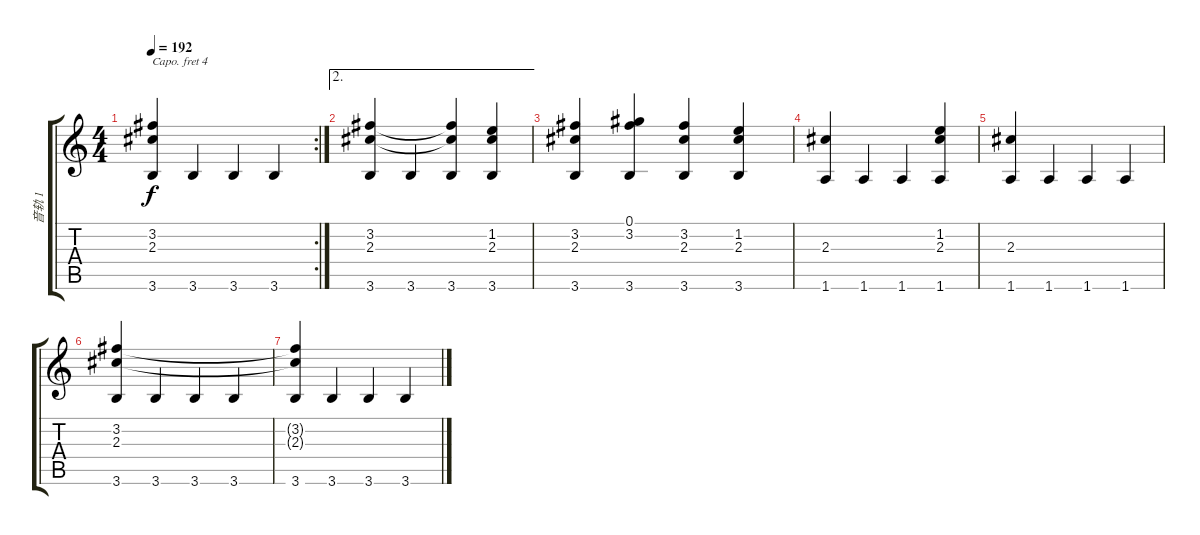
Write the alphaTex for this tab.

\track ("音轨 1" "音轨 1") {instrument acousticguitarnylon}
\staff {score tabs}
\capo 4
\tuning (E4 B3 G3 D3 A2 E2) {hide}
\rc 2
\ts (4 4)
\tempo 192
\clef g2
\ks c
(3.2{t} 2.3{t} 3.6).4{dy f} 3.6.4 3.6.4 3.6.4 |
\ae 2
(3.2 2.3 3.6).4{volume 3} 3.6.4 (3.2{t} 2.3{t} 3.6).4 (1.2 2.3 3.6).4 |
(3.2 2.3 3.6).4 (0.1 3.2 3.6).4 (3.2 2.3 3.6).4 (1.2 2.3 3.6).4 |
(2.3 1.6).4 1.6.4 1.6.4 (1.2 2.3 1.6).4 |
(2.3 1.6).4 1.6.4 1.6.4 1.6.4 |
(3.2 2.3 3.6).4 3.6.4 3.6.4 3.6.4 |
(3.2{t} 2.3{t} 3.6).4 3.6.4 3.6.4 3.6.4
